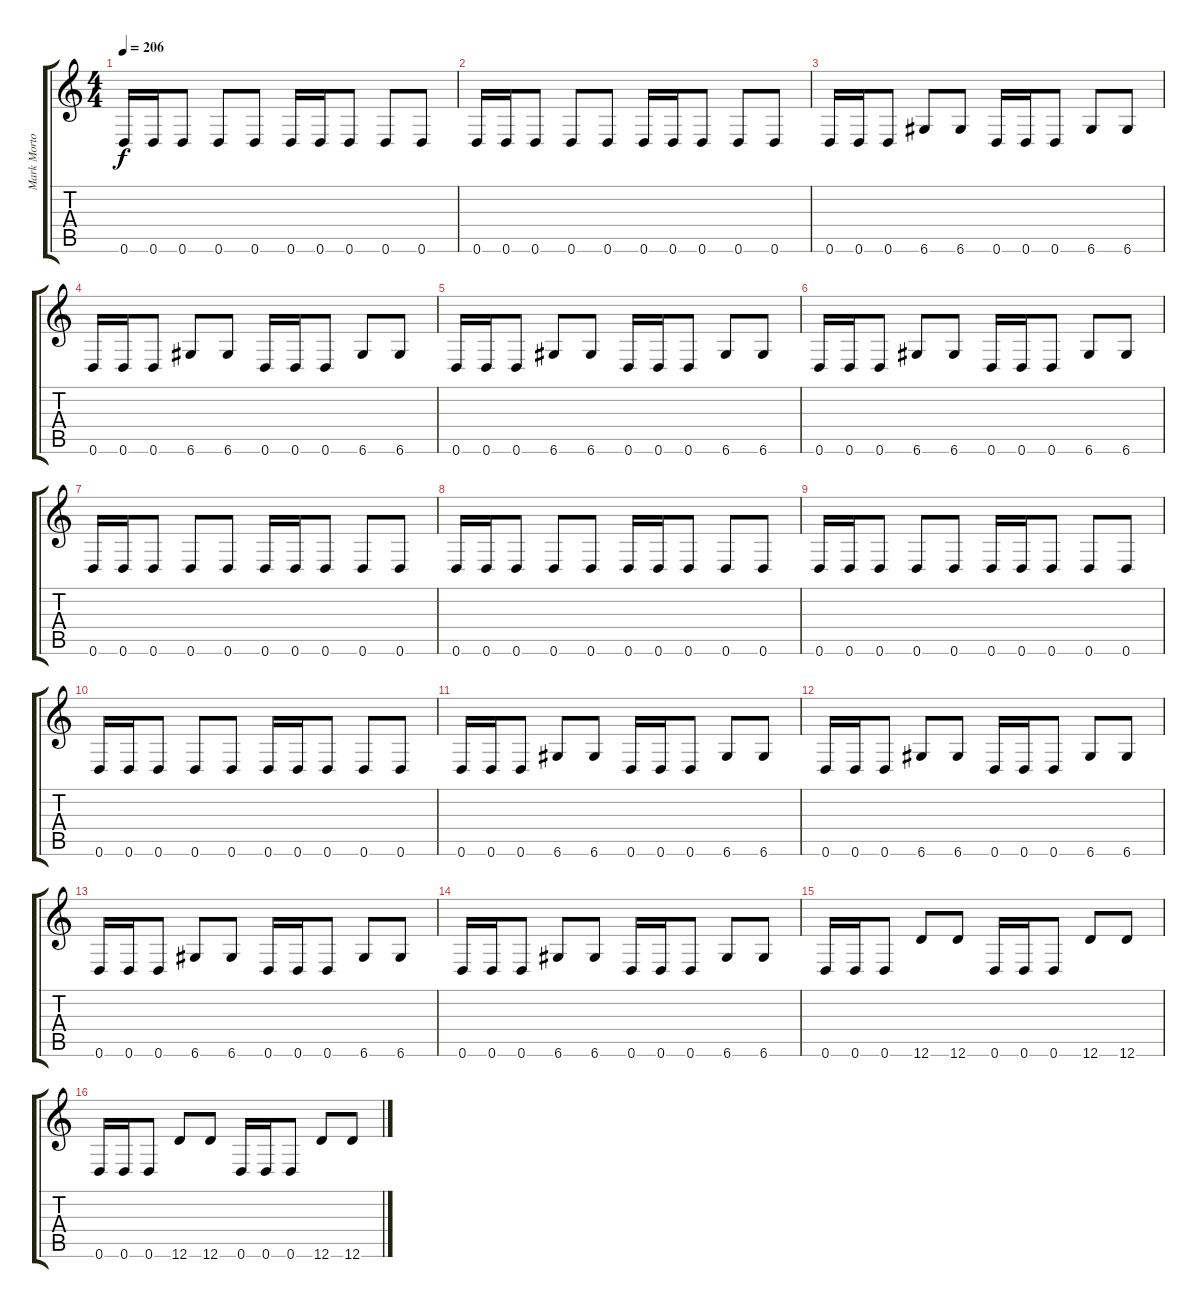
\track ("Mark Morton" "Mark Morto") {instrument distortionguitar}
\staff {score tabs}
\tuning (E4 B3 G3 D3 A2 D2) {hide}
\ts (4 4)
\tempo 206
\clef g2
\ks c
0.6.16{dy f} 0.6.16 0.6.8 0.6.8 0.6.8 0.6.16 0.6.16 0.6.8 0.6.8 0.6.8 |
0.6.16 0.6.16 0.6.8 0.6.8 0.6.8 0.6.16 0.6.16 0.6.8 0.6.8 0.6.8 |
0.6.16 0.6.16 0.6.8 6.6.8 6.6.8 0.6.16 0.6.16 0.6.8 6.6.8 6.6.8 |
0.6.16 0.6.16 0.6.8 6.6.8 6.6.8 0.6.16 0.6.16 0.6.8 6.6.8 6.6.8 |
0.6.16 0.6.16 0.6.8 6.6.8 6.6.8 0.6.16 0.6.16 0.6.8 6.6.8 6.6.8 |
0.6.16 0.6.16 0.6.8 6.6.8 6.6.8 0.6.16 0.6.16 0.6.8 6.6.8 6.6.8 |
0.6.16 0.6.16 0.6.8 0.6.8 0.6.8 0.6.16 0.6.16 0.6.8 0.6.8 0.6.8 |
0.6.16 0.6.16 0.6.8 0.6.8 0.6.8 0.6.16 0.6.16 0.6.8 0.6.8 0.6.8 |
0.6.16 0.6.16 0.6.8 0.6.8 0.6.8 0.6.16 0.6.16 0.6.8 0.6.8 0.6.8 |
0.6.16 0.6.16 0.6.8 0.6.8 0.6.8 0.6.16 0.6.16 0.6.8 0.6.8 0.6.8 |
0.6.16 0.6.16 0.6.8 6.6.8 6.6.8 0.6.16 0.6.16 0.6.8 6.6.8 6.6.8 |
0.6.16 0.6.16 0.6.8 6.6.8 6.6.8 0.6.16 0.6.16 0.6.8 6.6.8 6.6.8 |
0.6.16 0.6.16 0.6.8 6.6.8 6.6.8 0.6.16 0.6.16 0.6.8 6.6.8 6.6.8 |
0.6.16 0.6.16 0.6.8 6.6.8 6.6.8 0.6.16 0.6.16 0.6.8 6.6.8 6.6.8 |
0.6.16 0.6.16 0.6.8 12.6.8 12.6.8 0.6.16 0.6.16 0.6.8 12.6.8 12.6.8 |
0.6.16 0.6.16 0.6.8 12.6.8 12.6.8 0.6.16 0.6.16 0.6.8 12.6.8 12.6.8
